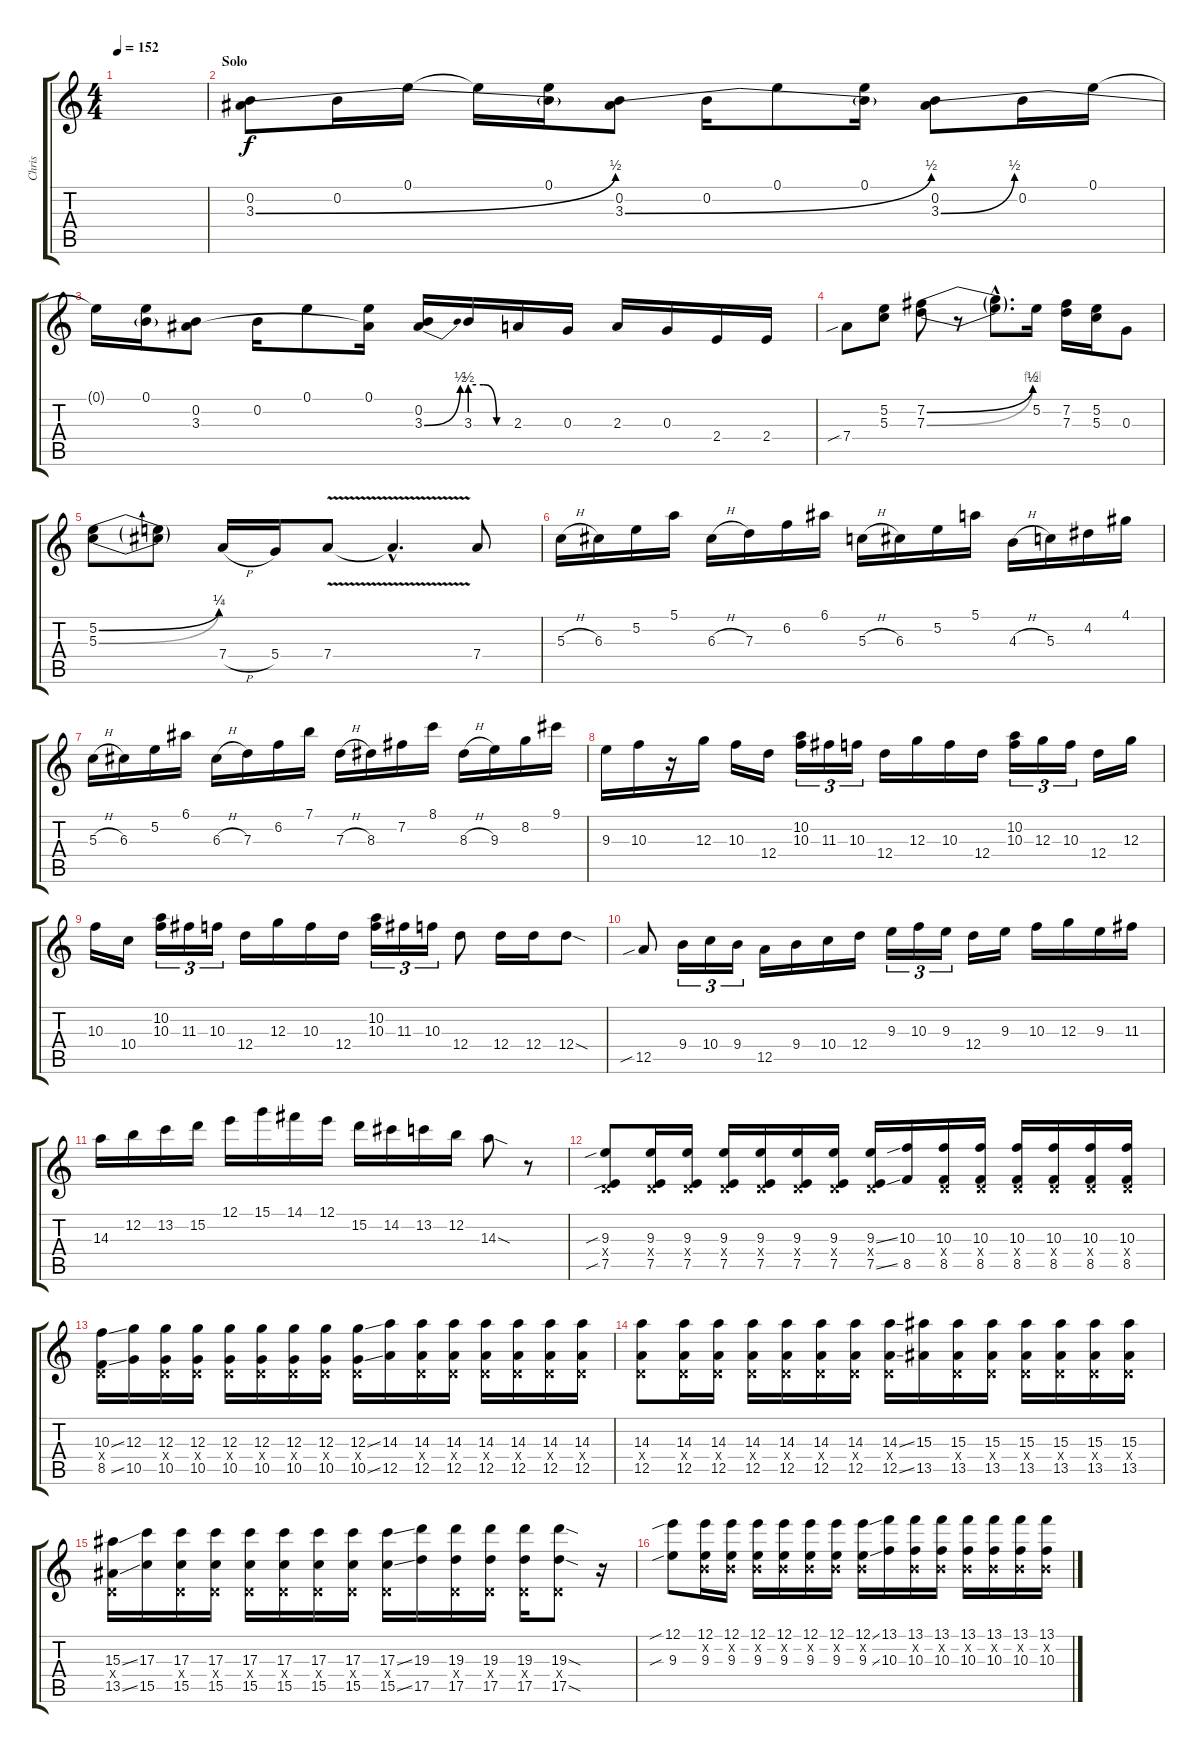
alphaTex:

\track ("Chris" "Chris") {instrument distortionguitar}
\staff {score tabs}
\tuning (E4 B3 G3 D3 A2 E2) {hide}
\ts (4 4)
\tempo 152
\clef g2
\ks c
|
\section ("" "Solo")
(0.2 3.3{be (bend 0 0 60 2)}).8 0.2.16 0.1.16 0.1{t}.16 (0.1 3.3{t}).16 (0.2 3.3{be (bend 0 0 60 2)}).8 0.2.16 0.1.8 (0.1 3.3{t}).16 (0.2 3.3{be (bend 0 0 60 2)}).8 0.2.16 0.1.16 |
0.1{t}.16 (0.1 3.3{t}).16 (0.2 3.3).8 0.2.16 0.1.8 (0.1 3.3{t}).16 (0.2 3.3{be (bend 0 0 60 2)}).16 3.3{be (custom 0 2 20 2 40 0 60 0)}.16 2.3.16 0.3.16 2.3.16 0.3.16 2.4.16 2.4.16 |
7.4{sib}.8 (5.2 5.3).8 (7.2{be (bend 0 0 60 2)} 7.3{be (bend 0 0 60 4)}).8 r.8 (7.2{hac t} 7.3{hac t}).8{d} 5.2.16 (7.2 7.3).16 (5.2 5.3).16 0.3.8 |
(5.2{be (bend 0 0 60 1)} 5.3{be (bend 0 0 60 2)}).8 (5.2{t} 5.3{t}).8 7.4{h}.16 5.4.16 7.4{v}.8 7.4{hac t}.4{d} 7.4.8 |
5.3{h}.16 6.3.16 5.2.16 5.1.16 6.3{h}.16 7.3.16 6.2.16 6.1.16 5.3{h}.16 6.3.16 5.2.16 5.1.16 4.3{h}.16 5.3.16 4.2.16 4.1.16 |
5.3{h}.16 6.3.16 5.2.16 6.1.16 6.3{h}.16 7.3.16 6.2.16 7.1.16 7.3{h}.16 8.3.16 7.2.16 8.1.16 8.3{h}.16 9.3.16 8.2.16 9.1.16 |
9.3.16 10.3.16 r.16 12.3.16 10.3.16 12.4.16 (10.2 10.3).16{tu (3 2)} 11.3.16{tu (3 2)} 10.3.16{tu (3 2)} 12.4.16 12.3.16 10.3.16 12.4.16 (10.2 10.3).16{tu (3 2)} 12.3.16{tu (3 2)} 10.3.16{tu (3 2)} 12.4.16 12.3.16 |
10.3.16 10.4.16 (10.2 10.3).16{tu (3 2)} 11.3.16{tu (3 2)} 10.3.16{tu (3 2)} 12.4.16 12.3.16 10.3.16 12.4.16 (10.2 10.3).16{tu (3 2)} 11.3.16{tu (3 2)} 10.3.16{tu (3 2)} 12.4.8 12.4.16 12.4.16 12.4{sod}.8 |
12.5{sib}.8 9.4.16{tu (3 2)} 10.4.16{tu (3 2)} 9.4.16{tu (3 2)} 12.5.16 9.4.16 10.4.16 12.4.16 9.3.16{tu (3 2)} 10.3.16{tu (3 2)} 9.3.16{tu (3 2)} 12.4.16 9.3.16 10.3.16 12.3.16 9.3.16 11.3.16 |
14.3.16 12.2.16 13.2.16 15.2.16 12.1.16 15.1.16 14.1.16 12.1.16 15.2.16 14.2.16 13.2.16 12.2.16 14.3{sod}.8 r.8 |
(9.3{sib} 0.4{x} 7.5{sib}).8 (9.3 0.4{x} 7.5).16 (9.3 0.4{x} 7.5).16 (9.3 0.4{x} 7.5).16 (9.3 0.4{x} 7.5).16 (9.3 0.4{x} 7.5).16 (9.3 0.4{x} 7.5).16 (9.3{ss} 0.4{x} 7.5{ss}).16 (10.3 8.5).16 (10.3 0.4{x} 8.5).16 (10.3 0.4{x} 8.5).16 (10.3 0.4{x} 8.5).16 (10.3 0.4{x} 8.5).16 (10.3 0.4{x} 8.5).16 (10.3 0.4{x} 8.5).16 |
(10.3{ss} 0.4{x} 8.5{ss}).16 (12.3 10.5).16 (12.3 0.4{x} 10.5).16 (12.3 0.4{x} 10.5).16 (12.3 0.4{x} 10.5).16 (12.3 0.4{x} 10.5).16 (12.3 0.4{x} 10.5).16 (12.3 0.4{x} 10.5).16 (12.3{ss} 0.4{x} 10.5{ss}).16 (14.3 12.5).16 (14.3 0.4{x} 12.5).16 (14.3 0.4{x} 12.5).16 (14.3 0.4{x} 12.5).16 (14.3 0.4{x} 12.5).16 (14.3 0.4{x} 12.5).16 (14.3 0.4{x} 12.5).16 |
(14.3 0.4{x} 12.5).8 (14.3 0.4{x} 12.5).16 (14.3 0.4{x} 12.5).16 (14.3 0.4{x} 12.5).16 (14.3 0.4{x} 12.5).16 (14.3 0.4{x} 12.5).16 (14.3 0.4{x} 12.5).16 (14.3{ss} 0.4{x} 12.5{ss}).16 (15.3 13.5).16 (15.3 0.4{x} 13.5).16 (15.3 0.4{x} 13.5).16 (15.3 0.4{x} 13.5).16 (15.3 0.4{x} 13.5).16 (15.3 0.4{x} 13.5).16 (15.3 0.4{x} 13.5).16 |
(15.3{ss} 0.4{x} 13.5{ss}).16 (17.3 15.5).16 (17.3 0.4{x} 15.5).16 (17.3 0.4{x} 15.5).16 (17.3 0.4{x} 15.5).16 (17.3 0.4{x} 15.5).16 (17.3 0.4{x} 15.5).16 (17.3 0.4{x} 15.5).16 (17.3{ss} 0.4{x} 15.5{ss}).16 (19.3 17.5).16 (19.3 0.4{x} 17.5).16 (19.3 0.4{x} 17.5).16 (19.3 0.4{x} 17.5).16 (19.3{sod} 0.4{x} 17.5{sod}).8 r.16 |
(12.1{sib} 9.3{sib}).8 (12.1 0.2{x} 9.3).16 (12.1 0.2{x} 9.3).16 (12.1 0.2{x} 9.3).16 (12.1 0.2{x} 9.3).16 (12.1 0.2{x} 9.3).16 (12.1 0.2{x} 9.3).16 (12.1{ss} 0.2{x} 9.3{ss}).16 (13.1 10.3).16 (13.1 0.2{x} 10.3).16 (13.1 0.2{x} 10.3).16 (13.1 0.2{x} 10.3).16 (13.1 0.2{x} 10.3).16 (13.1 0.2{x} 10.3).16 (13.1 0.2{x} 10.3).16
